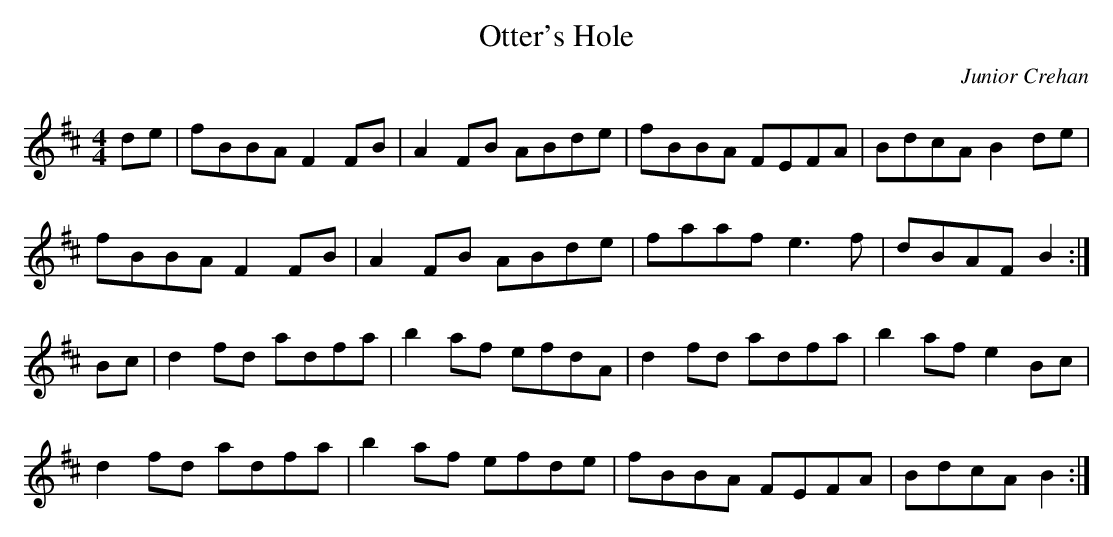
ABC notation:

X:1
T: Otter's Hole
C: Junior Crehan
M: 4/4
L: 1/8
K: D
de | fBBA F2 FB | A2 FB ABde | fBBA FEFA |\
BdcA B2 de |
fBBA F2 FB | A2 FB ABde | faaf e3 f | dBAF B2 :|
Bc | d2 fd adfa | b2 af efdA | d2 fd adfa |\
b2 af e2 Bc |
d2 fd adfa | b2 af efde | fBBA FEFA | BdcA B2 :|
